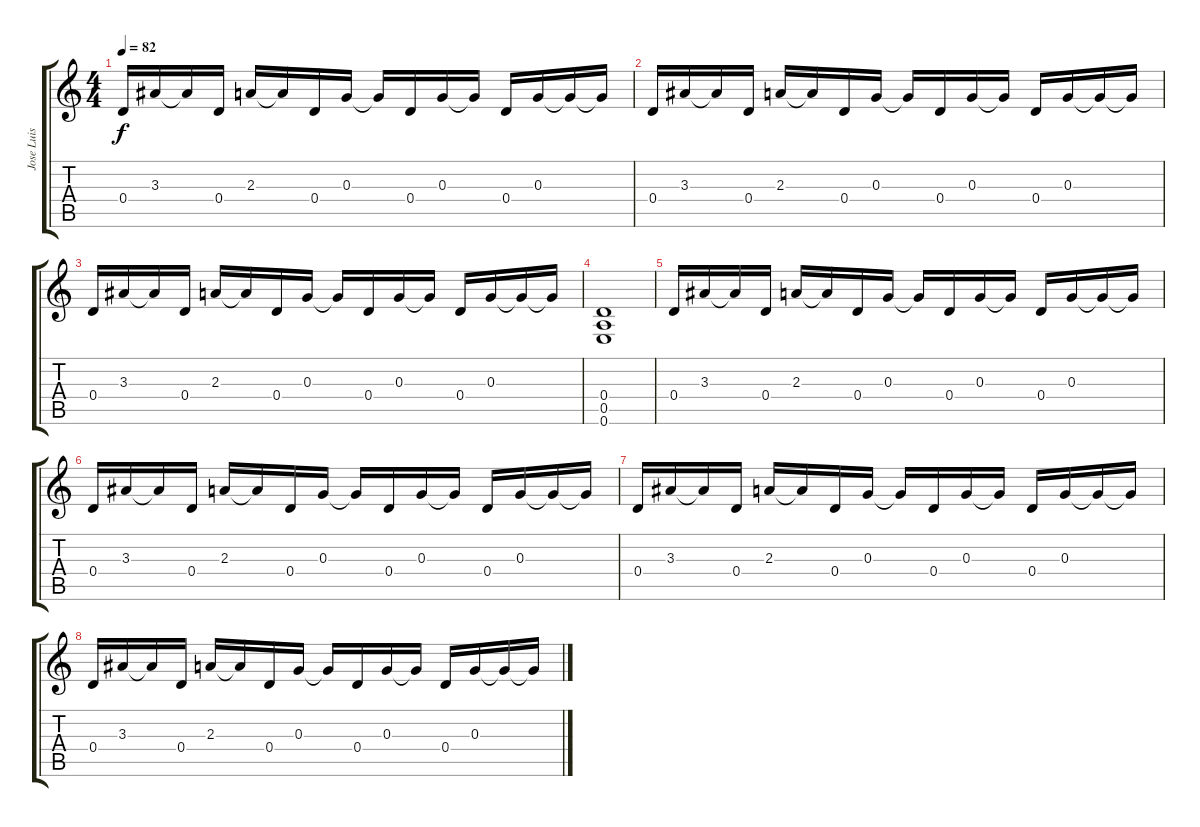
\track ("Jose Luis" "Jose Luis") {instrument electricguitarclean}
\staff {score tabs}
\tuning (E4 B3 G3 D3 A2 E2) {hide}
\ts (4 4)
\tempo 82
\clef g2
\ks c
0.4.16{dy f} 3.3.16 3.3{t}.16 0.4.16 2.3.16 2.3{t}.16 0.4.16 0.3.16 0.3{t}.16 0.4.16 0.3.16 0.3{t}.16 0.4.16 0.3.16 0.3{t}.16 0.3{t}.16 |
0.4.16 3.3.16 3.3{t}.16 0.4.16 2.3.16 2.3{t}.16 0.4.16 0.3.16 0.3{t}.16 0.4.16 0.3.16 0.3{t}.16 0.4.16 0.3.16 0.3{t}.16 0.3{t}.16 |
0.4.16 3.3.16 3.3{t}.16 0.4.16 2.3.16 2.3{t}.16 0.4.16 0.3.16 0.3{t}.16 0.4.16 0.3.16 0.3{t}.16 0.4.16 0.3.16 0.3{t}.16 0.3{t}.16 |
(0.4 0.5 0.6).1 |
0.4.16 3.3.16 3.3{t}.16 0.4.16 2.3.16 2.3{t}.16 0.4.16 0.3.16 0.3{t}.16 0.4.16 0.3.16 0.3{t}.16 0.4.16 0.3.16 0.3{t}.16 0.3{t}.16 |
0.4.16 3.3.16 3.3{t}.16 0.4.16 2.3.16 2.3{t}.16 0.4.16 0.3.16 0.3{t}.16 0.4.16 0.3.16 0.3{t}.16 0.4.16 0.3.16 0.3{t}.16 0.3{t}.16 |
0.4.16 3.3.16 3.3{t}.16 0.4.16 2.3.16 2.3{t}.16 0.4.16 0.3.16 0.3{t}.16 0.4.16 0.3.16 0.3{t}.16 0.4.16 0.3.16 0.3{t}.16 0.3{t}.16 |
0.4.16 3.3.16 3.3{t}.16 0.4.16 2.3.16 2.3{t}.16 0.4.16 0.3.16 0.3{t}.16 0.4.16 0.3.16 0.3{t}.16 0.4.16 0.3.16 0.3{t}.16 0.3{t}.16
